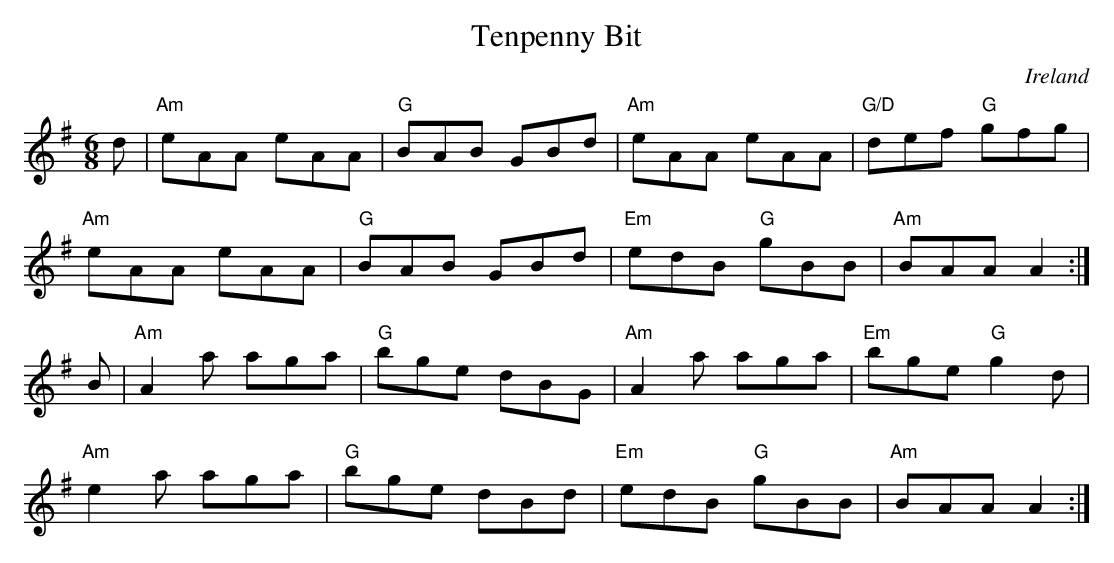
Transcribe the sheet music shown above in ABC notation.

X:1
T:Tenpenny Bit
O:Ireland
M:6/8
L:1/8
K:Ador
d | "Am" eAA  eAA | "G" BAB GBd | "Am" eAA     eAA | "G/D" def "G" gfg |
    "Am" eAA  eAA | "G" BAB GBd | "Em" edB "G" gBB | "Am" BAA       A2 :|
B | "Am" A2 a aga | "G" bge dBG | "Am" A2  a   aga | "Em" bge "G" g2 d |
    "Am" e2 a aga | "G" bge dBd | "Em" edB "G" gBB | "Am" BAA       A2 :|
